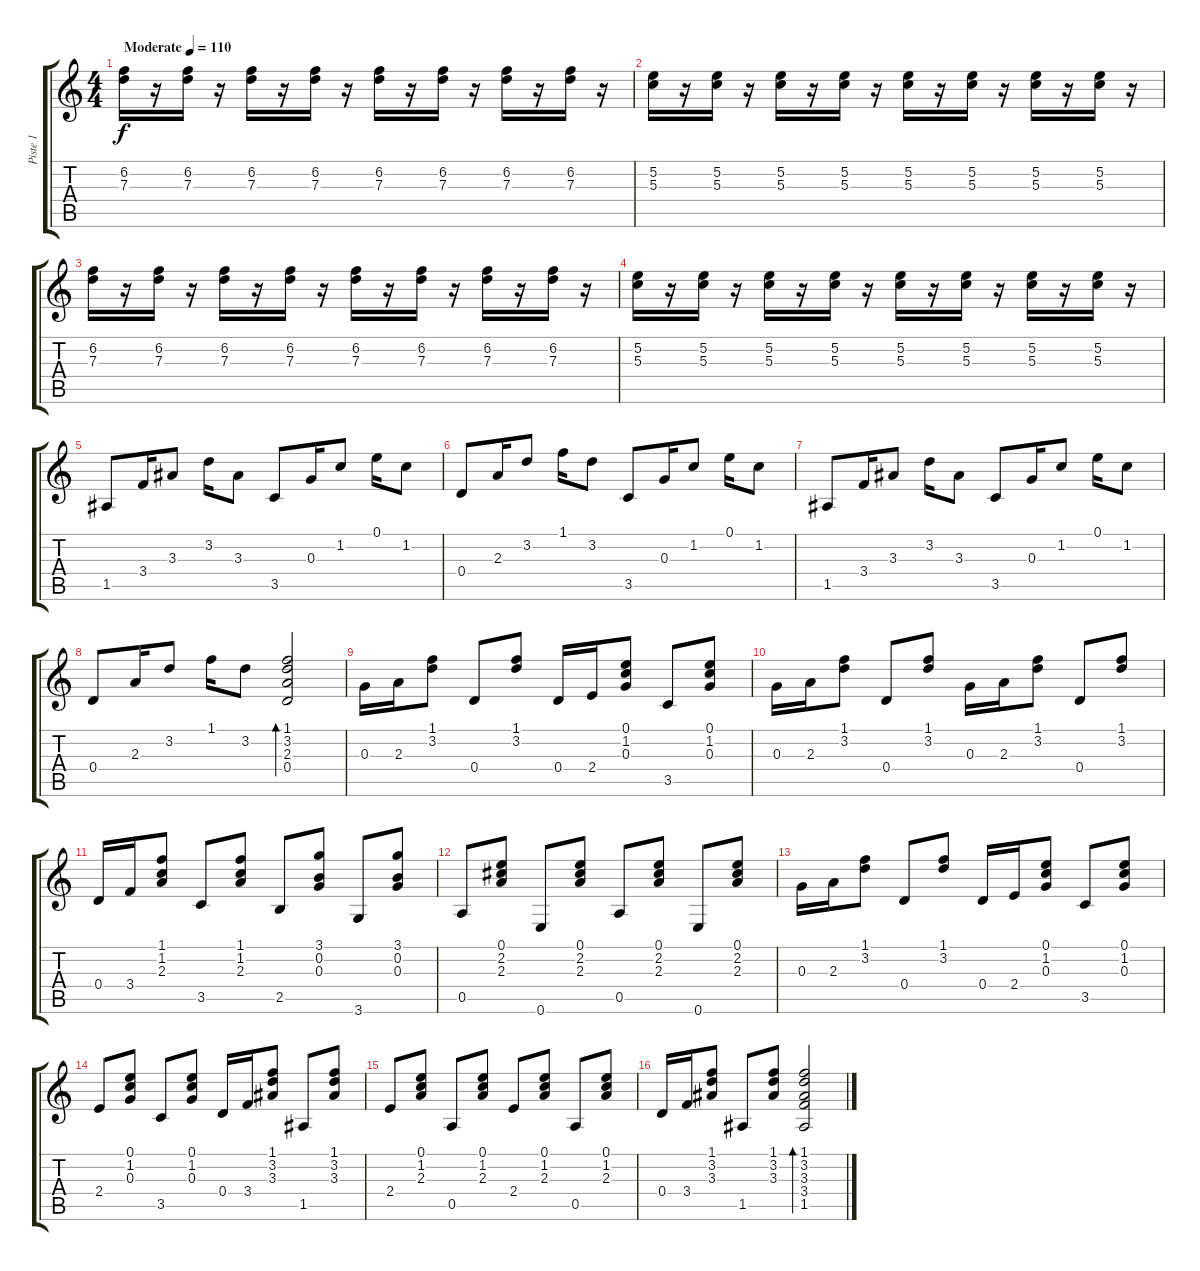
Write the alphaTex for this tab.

\track ("Piste 1" "Piste 1") {instrument acousticguitarsteel}
\staff {score tabs}
\tuning (E4 B3 G3 D3 A2 E2) {hide}
\ts (4 4)
\tempo (110 "Moderate")
\clef g2
\ks c
(6.2 7.3).16{dy f instrument acousticguitarsteel} r.16 (6.2 7.3).16 r.16 (6.2 7.3).16 r.16 (6.2 7.3).16 r.16 (6.2 7.3).16 r.16 (6.2 7.3).16 r.16 (6.2 7.3).16 r.16 (6.2 7.3).16 r.16 |
(5.2 5.3).16 r.16 (5.2 5.3).16 r.16 (5.2 5.3).16 r.16 (5.2 5.3).16 r.16 (5.2 5.3).16 r.16 (5.2 5.3).16 r.16 (5.2 5.3).16 r.16 (5.2 5.3).16 r.16 |
(6.2 7.3).16 r.16 (6.2 7.3).16 r.16 (6.2 7.3).16 r.16 (6.2 7.3).16 r.16 (6.2 7.3).16 r.16 (6.2 7.3).16 r.16 (6.2 7.3).16 r.16 (6.2 7.3).16 r.16 |
(5.2 5.3).16 r.16 (5.2 5.3).16 r.16 (5.2 5.3).16 r.16 (5.2 5.3).16 r.16 (5.2 5.3).16 r.16 (5.2 5.3).16 r.16 (5.2 5.3).16 r.16 (5.2 5.3).16 r.16 |
1.5.8 3.4.16 3.3.8 3.2.16 3.3.8 3.5.8 0.3.16 1.2.8 0.1.16 1.2.8 |
0.4.8 2.3.16 3.2.8 1.1.16 3.2.8 3.5.8 0.3.16 1.2.8 0.1.16 1.2.8 |
1.5.8 3.4.16 3.3.8 3.2.16 3.3.8 3.5.8 0.3.16 1.2.8 0.1.16 1.2.8 |
0.4.8 2.3.16 3.2.8 1.1.16 3.2.8 (1.1 3.2 2.3 0.4).2{bd 240} |
0.3.16 2.3.16 (1.1 3.2).8 0.4.8 (1.1 3.2).8 0.4.16 2.4.16 (0.1 1.2 0.3).8 3.5.8 (0.1 1.2 0.3).8 |
0.3.16 2.3.16 (1.1 3.2).8 0.4.8 (1.1 3.2).8 0.3.16 2.3.16 (1.1 3.2).8 0.4.8 (1.1 3.2).8 |
0.4.16 3.4.16 (1.1 1.2 2.3).8 3.5.8 (1.1 1.2 2.3).8 2.5.8 (3.1 0.2 0.3).8 3.6.8 (3.1 0.2 0.3).8 |
0.5.8 (0.1 2.2 2.3).8 0.6.8 (0.1 2.2 2.3).8 0.5.8 (0.1 2.2 2.3).8 0.6.8 (0.1 2.2 2.3).8 |
0.3.16 2.3.16 (1.1 3.2).8 0.4.8 (1.1 3.2).8 0.4.16 2.4.16 (0.1 1.2 0.3).8 3.5.8 (0.1 1.2 0.3).8 |
2.4.8 (0.1 1.2 0.3).8 3.5.8 (0.1 1.2 0.3).8 0.4.16 3.4.16 (1.1 3.2 3.3).8 1.5.8 (1.1 3.2 3.3).8 |
2.4.8 (0.1 1.2 2.3).8 0.5.8 (0.1 1.2 2.3).8 2.4.8 (0.1 1.2 2.3).8 0.5.8 (0.1 1.2 2.3).8 |
0.4.16 3.4.16 (1.1 3.2 3.3).8 1.5.8 (1.1 3.2 3.3).8 (1.1 3.2 3.3 3.4 1.5).2{bd 240}
